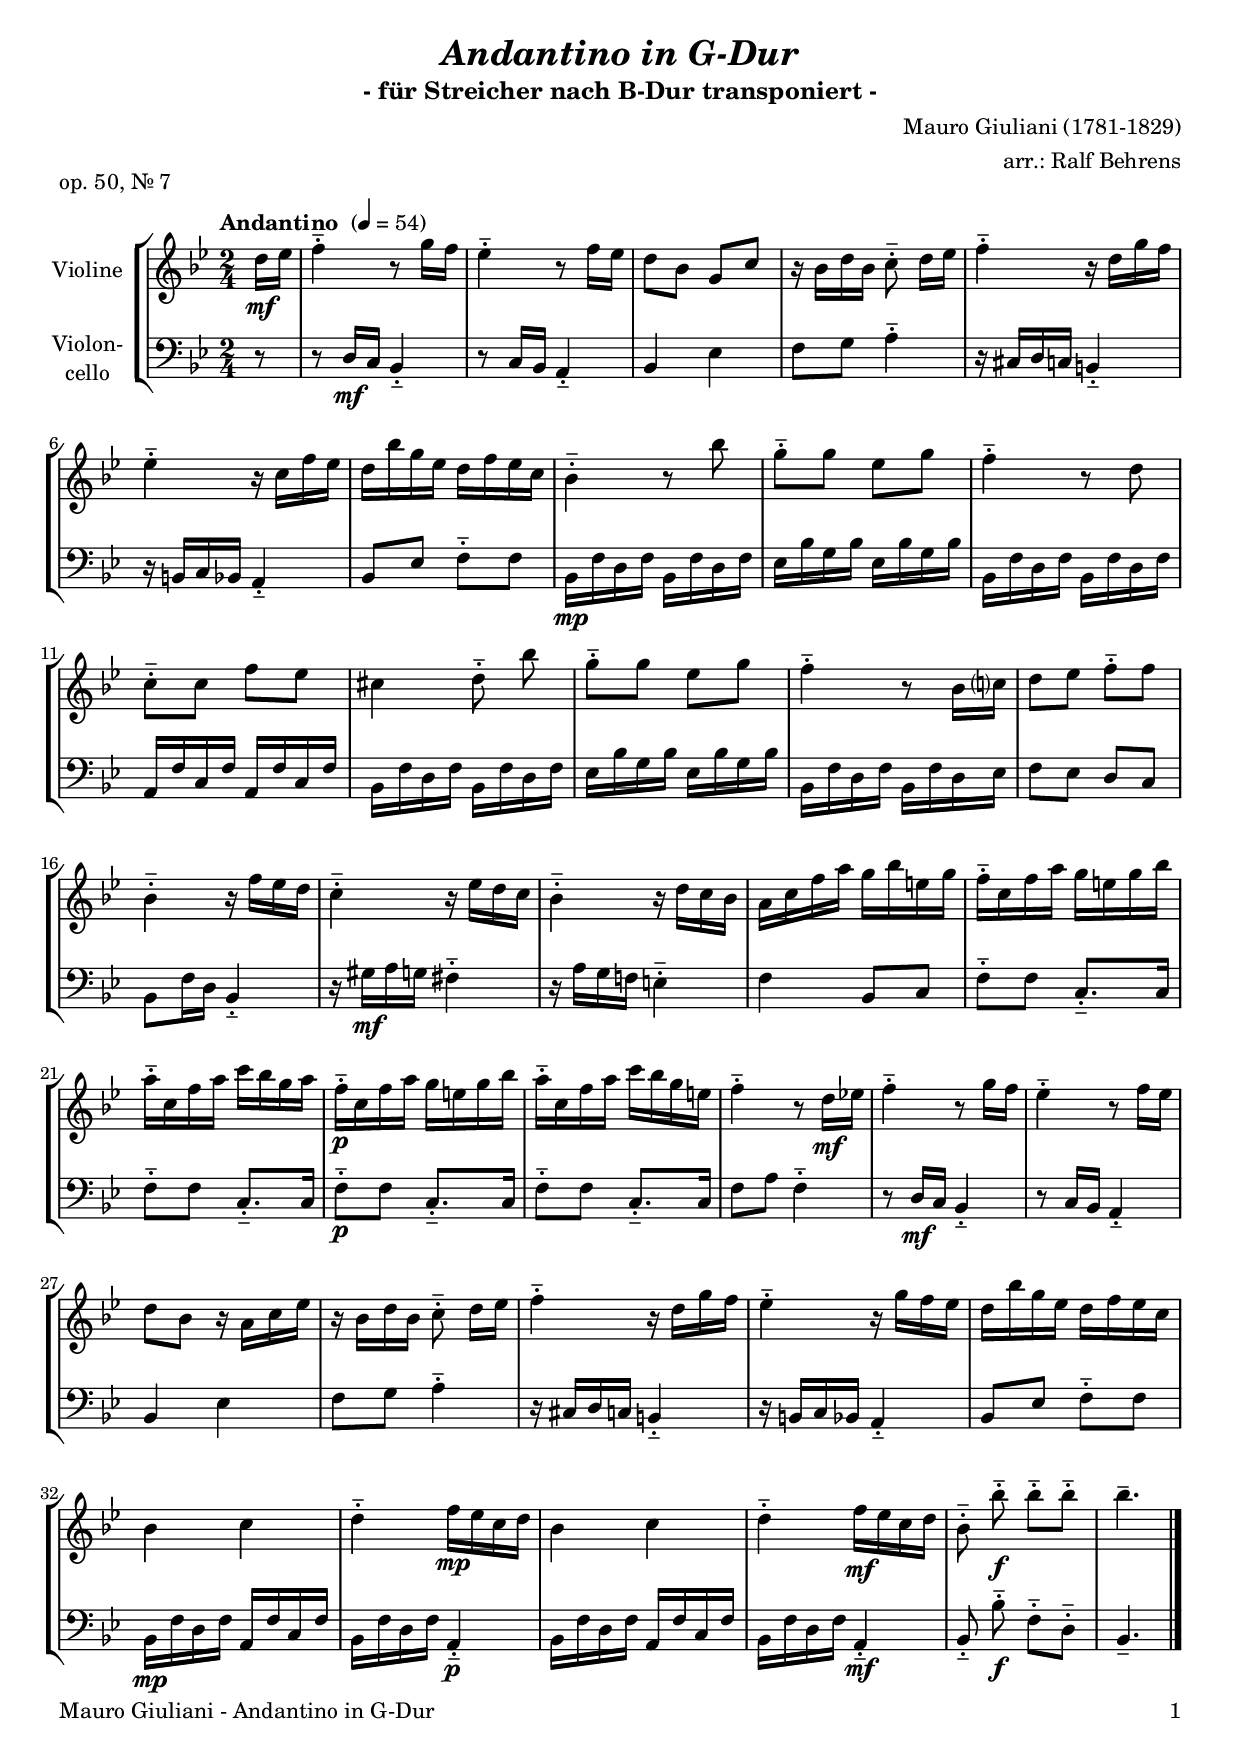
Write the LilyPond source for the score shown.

\version "2.18.2"
\include "deutsch.ly"
  
#(set-global-staff-size 19)

\header {
  title     = \markup \bold \italic "Andantino in G-Dur"
  subtitle  = "- für Streicher nach B-Dur transponiert -"
  composer  = "Mauro Giuliani (1781-1829)"
  arranger  = "arr.: Ralf Behrens"
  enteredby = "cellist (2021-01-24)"
  piece     = "op. 50, Nr. 7"
}

voiceconsts = {
  \key g \major
  \time 2/4
  \clef "treble"
%  \numericTimeSignature
  % Set default beaming for all staves
%  \set Timing.beamExceptions = #'()
%  \set Timing.baseMoment     = #(ly:make-moment 1 4)
%  \set Timing.beatStructure  = #'(1 1 1)
  \tempo "Andantino " 4=54
}

mivl = "violin"
%miba = "pizzicato strings"
miba = "cello"

va = \relative c'' {
  \voiceconsts

  \partial 8 h16\mf c
  d4---. r8 e16 d
  c4---. r8 d16 c
  h8 g e a
  r16 g h g a8---. h16[ c]

  d4---. r16 h e d
  c4---. r16 a d c
  h g' e c h d c a
  g4---. r8 g'

  e---. e c e
  d4---. r8 h
  a---. a d c
  ais4 h8---. \noBeam g'

  e---. e c e
  d4---. r8 g,16 a?
  h8 c d---. d
  g,4---. r16 d' c h

  a4---. r16 c h a
  g4---. r16 h a g
  fis a d fis e g cis, e
  d---. a d fis e cis e g

  fis---. a, d fis a g e fis
  d---.\p a d fis e cis e g
  fis---. a, d fis a g e cis
  d4---. r8 h16\mf c!

  d4---. r8 e16 d
  c4---. r8 d16 c
  h8 g r16 fis a c
  r g h g a8---. \noBeam h16 c
  d4---. r16 h e d

  c4---. r16 e d c
  h g' e c h d c a
  g4 a
  h---. d16\mp c a h

  g4 a
  h---. d16\mf c a h
  g8---. \noBeam g'---.\f g---. g---.
  g4.-- \bar "|."
}

vb = \relative c {
  \voiceconsts
  \clef "bass"
  
  \partial 8 r8
  r h16\mf a g4---.
  r8 a16 g fis4---.
  g c
  d8 e fis4---.

  r16 ais, h a gis4---.
  r16 gis a g fis4---.
  g8 c d---. d
  g,16\mp d' h d g, d' h d

  c g' e g c, g' e g
  g, d' h d g, d' h d
  fis, d' a d fis, d' a d
  g, d' h d g, d' h d

  c g' e g c, g' e g
  g, d' h d g, d' h c
  d8 c h a
  g d'16 h g4---.

  r16 eis'\mf fis e dis4---.
  r16 fis e d! cis4---.
  d g,8 a
  d---. d a8.---. a16

  d8---. d a8.---. a16
  d8---.\p d a8.---. a16
  d8---. d a8.---. a16
  d8 fis d4---.

  r8 h16\mf a g4---.
  r8 a16 g fis4---.
  g c
  d8 e fis4---.
  r16 ais, h a gis4---.

  r16 gis a g fis4---.
  g8 c d---. d
  g,16\mp d' h d fis, d' a d
  g, d' h d fis,4---.\p

  g16 d' h d fis, d' a d
  g, d' h d fis,4---.\mf
  g8---. \noBeam g'---.\f d---. h---.
  g4.-- \bar "|."
}


music = \new StaffGroup <<
      \new Staff {
	\set Staff.midiInstrument = \mivl
	\set Staff.instrumentName = \markup \center-column { "Violine" }
	\transpose g b { \va }
      }

      \new Staff {
	\set Staff.midiInstrument = \miba
	\set Staff.instrumentName = \markup \center-column { "Violon-" "cello" }
	\transpose g b { \vb }
      }
>>

\book {
   \paper {
    print-page-number = ##t
    print-first-page-number = ##t
    ragged-last-bottom = ##f
    oddHeaderMarkup = \markup \null
    evenHeaderMarkup = \markup \null
    oddFooterMarkup = \markup {
      \fill-line {
        \on-the-fly #print-page-number-check-first
        "Mauro Giuliani - Andantino in G-Dur" \fromproperty #'page:page-number-string
      }
    }
    evenFooterMarkup = \oddFooterMarkup
  } \score {
    \music
    \layout {}
  }

  \score {
    \unfoldRepeats \music

    \midi {
      \context {
        \Score
      }
    }
  }
}